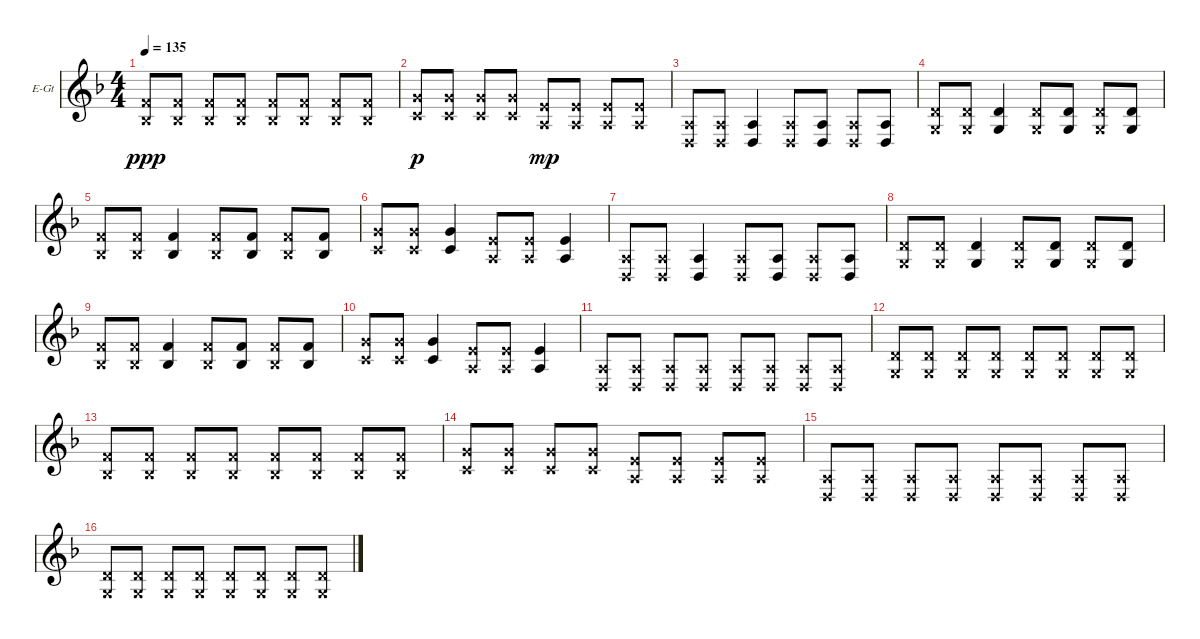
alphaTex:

\defaultSystemsLayout 4
\bracketExtendMode groupsimilarinstruments
\firstSystemTrackNameOrientation horizontal
\otherSystemsTrackNameOrientation horizontal
\track ("Electric Guitar" "E-Gt") {instrument distortionguitar}
\staff {score}
\tuning (E4 B3 G3 D3 A2 D2)
\ts (4 4)
\tempo 135
\clef g2
\ks dminor
(8.5{x} 8.6{x}).8{dy ppp} (8.5{x} 8.6{x}).8 (8.5{x} 8.6{x}).8 (8.5{x} 8.6{x}).8 (8.5{x} 8.6{x}).8 (8.5{x} 8.6{x}).8 (8.5{x} 8.6{x}).8 (8.5{x} 8.6{x}).8 |
(10.5{x} 10.6{x}).8{dy p} (10.5{x} 10.6{x}).8 (10.5{x} 10.6{x}).8 (10.5{x} 10.6{x}).8 (7.5{x} 7.6{x}).8{dy mp} (7.5{x} 7.6{x}).8 (7.5{x} 7.6{x}).8 (7.5{x} 7.6{x}).8 |
(0.6{x} 0.5{x}).8 (0.6{x} 0.5{x}).8 (0.6 0.5).4 (0.6{x} 0.5{x}).8 (0.6 0.5).8 (0.6{x} 0.5{x}).8 (0.6 0.5).8 |
(5.6{x} 5.5{x}).8 (5.6{x} 5.5{x}).8 (5.6 5.5).4 (5.6{x} 5.5{x}).8 (5.6 5.5).8 (5.6{x} 5.5{x}).8 (5.6 5.5).8 |
(8.5{x} 8.6{x}).8 (8.5{x} 8.6{x}).8 (8.5 8.6).4 (8.5{x} 8.6{x}).8 (8.5 8.6).8 (8.5{x} 8.6{x}).8 (8.5 8.6).8 |
(10.5{x} 10.6{x}).8 (10.5{x} 10.6{x}).8 (10.5 10.6).4 (7.5{x} 7.6{x}).8 (7.5{x} 7.6{x}).8 (7.6 7.5).4 |
(0.6{x} 0.5{x}).8 (0.6{x} 0.5{x}).8 (0.6 0.5).4 (0.6{x} 0.5{x}).8 (0.6 0.5).8 (0.6{x} 0.5{x}).8 (0.6 0.5).8 |
(5.6{x} 5.5{x}).8 (5.6{x} 5.5{x}).8 (5.6 5.5).4 (5.6{x} 5.5{x}).8 (5.6 5.5).8 (5.6{x} 5.5{x}).8 (5.6 5.5).8 |
(8.5{x} 8.6{x}).8 (8.5{x} 8.6{x}).8 (8.5 8.6).4 (8.5{x} 8.6{x}).8 (8.5 8.6).8 (8.5{x} 8.6{x}).8 (8.5 8.6).8 |
(10.5{x} 10.6{x}).8 (10.5{x} 10.6{x}).8 (10.5 10.6).4 (7.5{x} 7.6{x}).8 (7.5{x} 7.6{x}).8 (7.6 7.5).4 |
(0.6{x} 0.5{x}).8 (0.6{x} 0.5{x}).8 (0.6{x} 0.5{x}).8 (0.6{x} 0.5{x}).8 (0.6{x} 0.5{x}).8 (0.6{x} 0.5{x}).8 (0.6{x} 0.5{x}).8 (0.6{x} 0.5{x}).8 |
(5.6{x} 5.5{x}).8 (5.6{x} 5.5{x}).8 (5.6{x} 5.5{x}).8 (5.6{x} 5.5{x}).8 (5.6{x} 5.5{x}).8 (5.6{x} 5.5{x}).8 (5.6{x} 5.5{x}).8 (5.6{x} 5.5{x}).8 |
(8.5{x} 8.6{x}).8 (8.5{x} 8.6{x}).8 (8.5{x} 8.6{x}).8 (8.5{x} 8.6{x}).8 (8.5{x} 8.6{x}).8 (8.5{x} 8.6{x}).8 (8.5{x} 8.6{x}).8 (8.5{x} 8.6{x}).8 |
(10.5{x} 10.6{x}).8 (10.5{x} 10.6{x}).8 (10.5{x} 10.6{x}).8 (10.5{x} 10.6{x}).8 (7.5{x} 7.6{x}).8 (7.5{x} 7.6{x}).8 (7.5{x} 7.6{x}).8 (7.5{x} 7.6{x}).8 |
(0.6{x} 0.5{x}).8 (0.6{x} 0.5{x}).8 (0.6{x} 0.5{x}).8 (0.6{x} 0.5{x}).8 (0.6{x} 0.5{x}).8 (0.6{x} 0.5{x}).8 (0.6{x} 0.5{x}).8 (0.6{x} 0.5{x}).8 |
(5.6{x} 5.5{x}).8 (5.6{x} 5.5{x}).8 (5.6{x} 5.5{x}).8 (5.6{x} 5.5{x}).8 (5.6{x} 5.5{x}).8 (5.6{x} 5.5{x}).8 (5.6{x} 5.5{x}).8 (5.6{x} 5.5{x}).8
